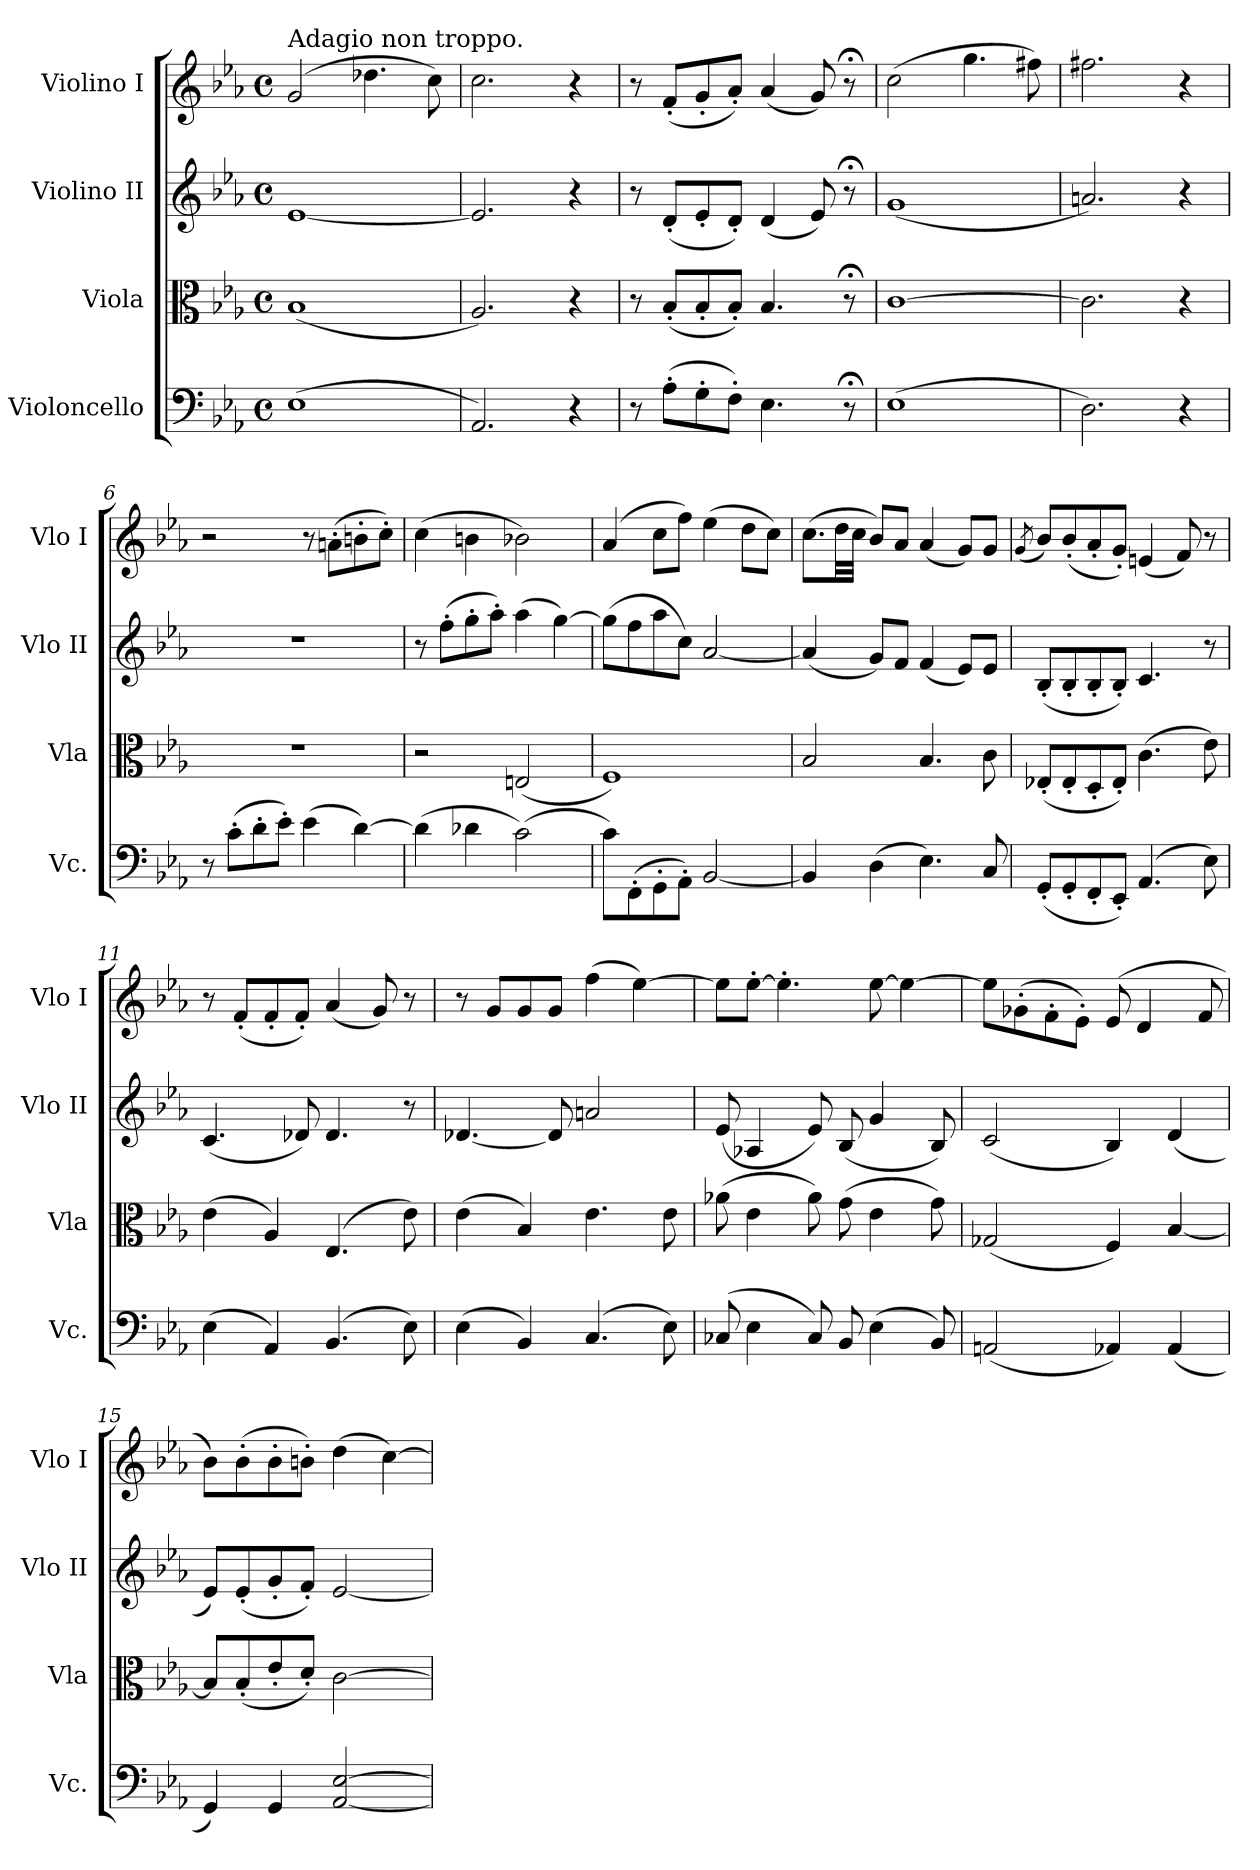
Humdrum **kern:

**kern	**kern	**kern	**kern
*part4	*part3	*part2	*part1
*staff4	*staff3	*staff2	*staff1
*I"Violoncello	*I"Viola	*I"Violino II	*I"Violino I
*I'Vc.	*I'Vla	*I'Vlo II	*I'Vlo I
*clefF4	*clefC3	*clefG2	*clefG2
*k[b-e-a-]	*k[b-e-a-]	*k[b-e-a-]	*k[b-e-a-]
*M4/4	*M4/4	*M4/4	*M4/4
*met(c)	*met(c)	*met(c)	*met(c)
=1	=1	=1	=1
!	!	!	!LO:TX:a:t=Adagio non troppo.
(>1E-	(1B-	[1e-	(>2g/
.	.	.	4.dd-X\
.	.	.	8cc\)
=2	=2	=2	=2
2.AA-/)	2.A-/)	2.e-/]	2.cc\
4r	4r	4r	4r
=3	=3	=3	=3
8r	8r	8r	8r
(>8A-'\L	(8B-'/L	(8d'/L	(8f'/L
8G'\	8B-'/	8e-'/	8g'/
8F'\J)	8B-'/J)	8d'/J)	8a-'/J)
4.E-\	4.B-/	(4d/	(4a-/
.	.	8e-/)	8g/)
8r;<	8r;<	8r;<	8r;<
=4	=4	=4	=4
(>1E-	[1c	(1g	(>2cc\
.	.	.	4.gg\
.	.	.	8ff#X\)
=5	=5	=5	=5
2.D\)	2.c\]	2.an/)	2.ff#X\
4r	4r	4r	4r
=6	=6	=6	=6
8r	1r	1r	2r
(>8c'\L	.	.	.
8d'\	.	.	.
8e-'\J)	.	.	.
(>4e-\	.	.	8r
.	.	.	(>8an'\L
[4d\)	.	.	8bn'\
.	.	.	8cc'\J)
=7	=7	=7	=7
(>4d\]	2r	8r	(>4cc\
.	.	(>8ff'\L	.
4d-X\	.	8gg'\	4bn\
.	.	8aa-'\J)	.
(>2c\)	(2En/	(>4aa-\	2b-X\)
.	.	[4gg\)	.
=8	=8	=8	=8
8c\L)	1F)	(>8gg\L]	(>4a-/
(>8FF'\	.	8ff\	.
8GG'\	.	8aa-\	8cc\L
8AA-'\J)	.	8cc\J)	8ff\J)
[2BB-/	.	[2a-/	(>4ee-\
.	.	.	8dd\L
.	.	.	8cc\J)
=9	=9	=9	=9
4BB-/]	2B-/	(4a-/]	(>8.cc\L
.	.	.	32dd\LL
.	.	.	32cc\JJJ
(>4D\	.	8g/L)	8b-/L)
.	.	8f/J	8a-/J
4.E-\)	4.B-/	(4f/	(4a-/
.	.	8e-/L)	8g/L)
8C/	8c\	8e-/J	8g/J
!!LO:LB:g=z
=10	=10	=10	=10
.	.	.	(8qg/
(8GG'/L	(8E-X'/L	(8B-'/L	8b-/L)
8GG'/	8E-'/	8B-'/	(8b-'/
8FF'/	8D'/	8B-'/	8a-'/
8EE-'/J)	8E-'/J)	8B-'/J)	8g'/J)
(>4.AA-/	(>4.c\	4.c/	(4en/
.	.	.	8f/)
8E-\)	8e-\)	8r	8r
=11	=11	=11	=11
(>4E-\	(>4e-\	(4.c/	8r
.	.	.	(8f'/L
4AA-/)	4A-/)	.	8f'/
.	.	8d-X/)	8f'/J)
(>4.BB-/	(>4.E-/	4.d-/	(4a-/
.	.	.	8g/)
8E-\)	8e-\)	8r	8r
=12	=12	=12	=12
(>4E-\	(>4e-\	[4.d-X/	8r
.	.	.	8g/L
4BB-/)	4B-/)	.	8g/
.	.	8d-/]	8g/J
(>4.C/	4.e-\	2an/	(>4ff\
.	.	.	[4ee-\)
8E-\)	8e-\	.	.
=13	=13	=13	=13
(>8C-X/	(>8a-X\	(8e-/	8ee-\L]
4E-\	4e-\	4A-X/	[8ee-'\J
.	.	.	4.ee-'\]
8C-/)	8a-\)	8e-/)	.
8BB-/	(>8g\	(8B-/	.
(>4E-\	4e-\	4g/	[8ee-\
.	.	.	4ee-\_
8BB-/)	8g\)	8B-/)	.
=14	=14	=14	=14
(2AAn/	(2G-X/	(2c/	8ee-\L]
.	.	.	(>8g-X'\
.	.	.	8f'\
.	.	.	8e-'\J)
4AA-X/)	4F/)	4B-/)	(8e-/
.	.	.	4d/
(4AA-/	[4B-/	(4d/	.
.	.	.	8f/
=15	=15	=15	=15
4GG/)	8B-/L]	8e-/L)	8b-\L)
.	(8B-'/	(8e-'/	(>8b-'\
4GG/	8e-'/	8g'/	8b-'\
.	8d'/J)	8f'/J)	8bn'\J)
[2AA-/ [2E-/	[2c\	[2e-/	(>4dd\
.	.	.	[4cc\)
=	=	=	=
*-	*-	*-	*-
